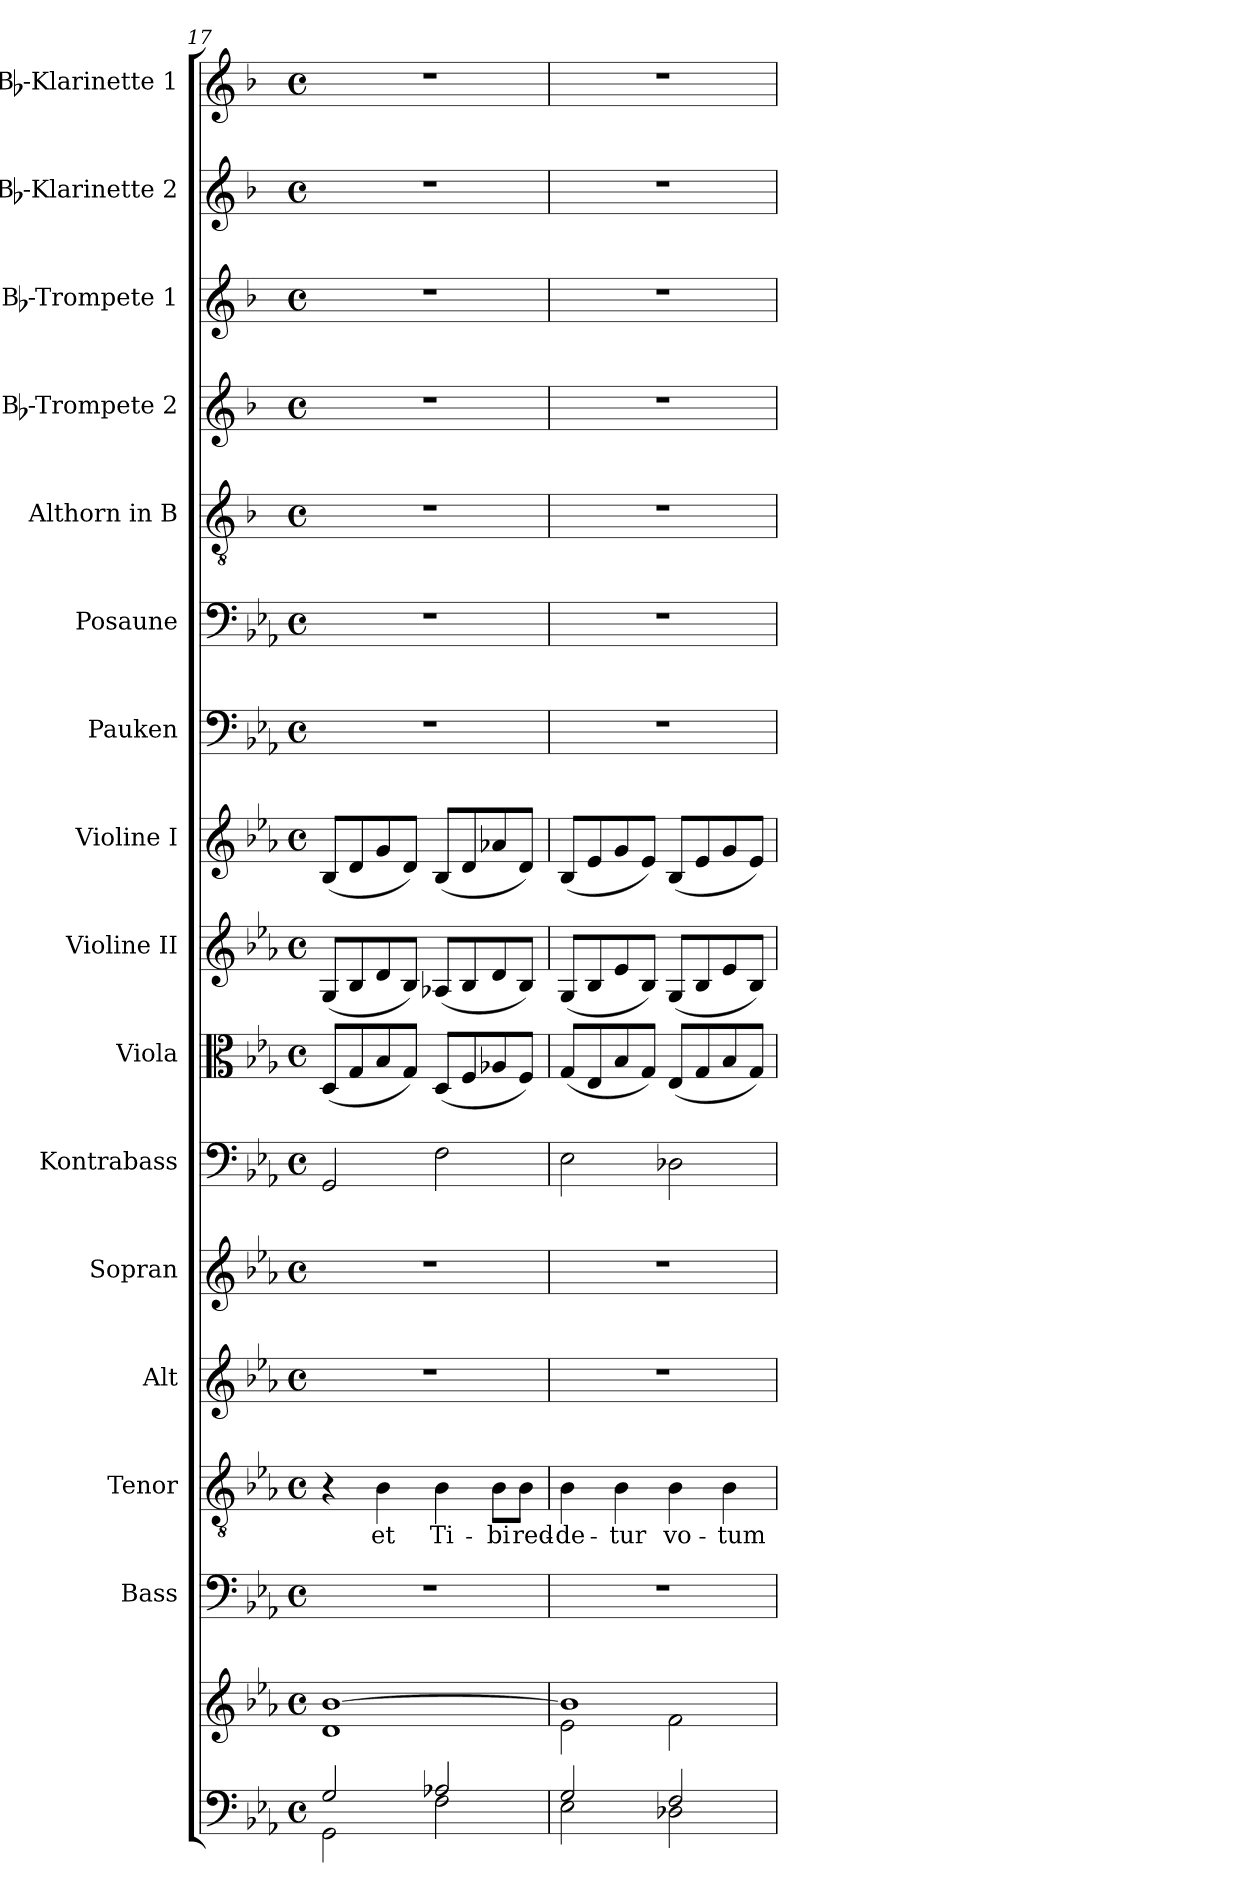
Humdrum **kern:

**kern	**kern	**kern	**kern	**text	**kern	**kern	**kern	**kern	**kern	**kern	**kern	**kern	**kern	**kern	**kern	**kern	**kern
*part16	*part16	*part15	*part14	*part14	*part13	*part12	*part11	*part10	*part9	*part8	*part7	*part6	*part5	*part4	*part3	*part2	*part1
*staff17	*staff16	*staff15	*staff14	*staff14	*staff13	*staff12	*staff11	*staff10	*staff9	*staff8	*staff7	*staff6	*staff5	*staff4	*staff3	*staff2	*staff1
*	*	*I"Bass	*I"Tenor	*	*I"Alt	*I"Sopran	*I"Kontrabass	*I"Viola	*I"Violine II	*I"Violine I	*I"Pauken	*I"Posaune	*I"Althorn in B	*I"Bb-Trompete 2	*I"Bb-Trompete 1	*I"Bb-Klarinette 2	*I"Bb-Klarinette 1
*	*	*I'B.	*I'T.	*	*I'A.	*I'S.	*I'Kb.	*I'Vla.	*I'Vl. II	*I'Vl. I	*I'Pk.	*I'Pos.	*	*I'Bb Trp. 2	*I'Bb Trp. 1	*I'Bb Kl. 2	*I'Bb Kl. 1
*clefF4	*clefG2	*clefF4	*clefGv2	*	*clefG2	*clefG2	*clefF4	*clefC3	*clefG2	*clefG2	*clefF4	*clefF4	*clefGv2	*clefG2	*clefG2	*clefG2	*clefG2
*	*	*	*	*	*	*	*ITrd7c12	*	*	*	*	*	*ITrd1c2	*ITrd1c2	*ITrd1c2	*ITrd1c2	*ITrd1c2
*k[b-e-a-]	*k[b-e-a-]	*k[b-e-a-]	*k[b-e-a-]	*	*k[b-e-a-]	*k[b-e-a-]	*k[b-e-a-]	*k[b-e-a-]	*k[b-e-a-]	*k[b-e-a-]	*k[b-e-a-]	*k[b-e-a-]	*k[b-e-a-]	*k[b-e-a-]	*k[b-e-a-]	*k[b-e-a-]	*k[b-e-a-]
*E-:	*E-:	*E-:	*E-:	*	*E-:	*E-:	*E-:	*E-:	*E-:	*E-:	*E-:	*E-:	*E-:	*E-:	*E-:	*E-:	*E-:
*M4/4	*M4/4	*M4/4	*M4/4	*	*M4/4	*M4/4	*M4/4	*M4/4	*M4/4	*M4/4	*M4/4	*M4/4	*M4/4	*M4/4	*M4/4	*M4/4	*M4/4
*met(c)	*met(c)	*met(c)	*met(c)	*	*met(c)	*met(c)	*met(c)	*met(c)	*met(c)	*met(c)	*met(c)	*met(c)	*met(c)	*met(c)	*met(c)	*met(c)	*met(c)
=17	=17	=17	=17	=17	=17	=17	=17	=17	=17	=17	=17	=17	=17	=17	=17	=17	=17
*^	*^	*	*	*	*	*	*	*	*	*	*	*	*	*	*	*	*
2G/	2GG\	[>1b-	1d	1r	4r	.	1r	1r	2GGG/	(<8D/L	(<8G/L	(<8B-/L	1r	1r	1r	1r	1r	1r	1r
.	.	.	.	.	.	.	.	.	.	8G/	8B-/	8d/	.	.	.	.	.	.	.
!	!	!	!	!	!	!LO:LY:b	!	!	!	!	!	!	!	!	!	!	!	!	!
.	.	.	.	.	4B-\	et	.	.	.	8B-/	8d/	8g/	.	.	.	.	.	.	.
.	.	.	.	.	.	.	.	.	.	8G/J)	8B-/J)	8d/J)	.	.	.	.	.	.	.
!	!	!	!	!	!	!LO:LY:b	!	!	!	!	!	!	!	!	!	!	!	!	!
2A-X/	2F\	.	.	.	4B-\	Ti-	.	.	2FF\	(<8D/L	(<8A-X/L	(<8B-/L	.	.	.	.	.	.	.
.	.	.	.	.	.	.	.	.	.	8F/	8B-/	8d/	.	.	.	.	.	.	.
!	!	!	!	!	!	!LO:LY:b	!	!	!	!	!	!	!	!	!	!	!	!	!
.	.	.	.	.	8B-\L	-bi	.	.	.	8A-X/	8d/	8a-X/	.	.	.	.	.	.	.
!	!	!	!	!	!	!LO:LY:b	!	!	!	!	!	!	!	!	!	!	!	!	!
.	.	.	.	.	8B-\J	red-	.	.	.	8F/J)	8B-/J)	8d/J)	.	.	.	.	.	.	.
=18	=18	=18	=18	=18	=18	=18	=18	=18	=18	=18	=18	=18	=18	=18	=18	=18	=18	=18	=18
!	!	!	!	!	!	!LO:LY:b	!	!	!	!	!	!	!	!	!	!	!	!	!
2G/	2E-\	1b-]	2e-\	1r	4B-\	-de-	1r	1r	2EE-\	(<8G/L	(<8G/L	(<8B-/L	1r	1r	1r	1r	1r	1r	1r
.	.	.	.	.	.	.	.	.	.	8E-/	8B-/	8e-/	.	.	.	.	.	.	.
!	!	!	!	!	!	!LO:LY:b	!	!	!	!	!	!	!	!	!	!	!	!	!
.	.	.	.	.	4B-\	-tur	.	.	.	8B-/	8e-/	8g/	.	.	.	.	.	.	.
.	.	.	.	.	.	.	.	.	.	8G/J)	8B-/J)	8e-/J)	.	.	.	.	.	.	.
!	!	!	!	!	!	!LO:LY:b	!	!	!	!	!	!	!	!	!	!	!	!	!
2F/	2D-X\	.	2f\	.	4B-\	vo-	.	.	2DD-X\	(<8E-/L	(<8G/L	(<8B-/L	.	.	.	.	.	.	.
.	.	.	.	.	.	.	.	.	.	8G/	8B-/	8e-/	.	.	.	.	.	.	.
!	!	!	!	!	!	!LO:LY:b	!	!	!	!	!	!	!	!	!	!	!	!	!
.	.	.	.	.	4B-\	-tum	.	.	.	8B-/	8e-/	8g/	.	.	.	.	.	.	.
.	.	.	.	.	.	.	.	.	.	8G/J)	8B-/J)	8e-/J)	.	.	.	.	.	.	.
*v	*v	*	*	*	*	*	*	*	*	*	*	*	*	*	*	*	*	*	*
*	*v	*v	*	*	*	*	*	*	*	*	*	*	*	*	*	*	*	*
=	=	=	=	=	=	=	=	=	=	=	=	=	=	=	=	=	=
*-	*-	*-	*-	*-	*-	*-	*-	*-	*-	*-	*-	*-	*-	*-	*-	*-	*-
